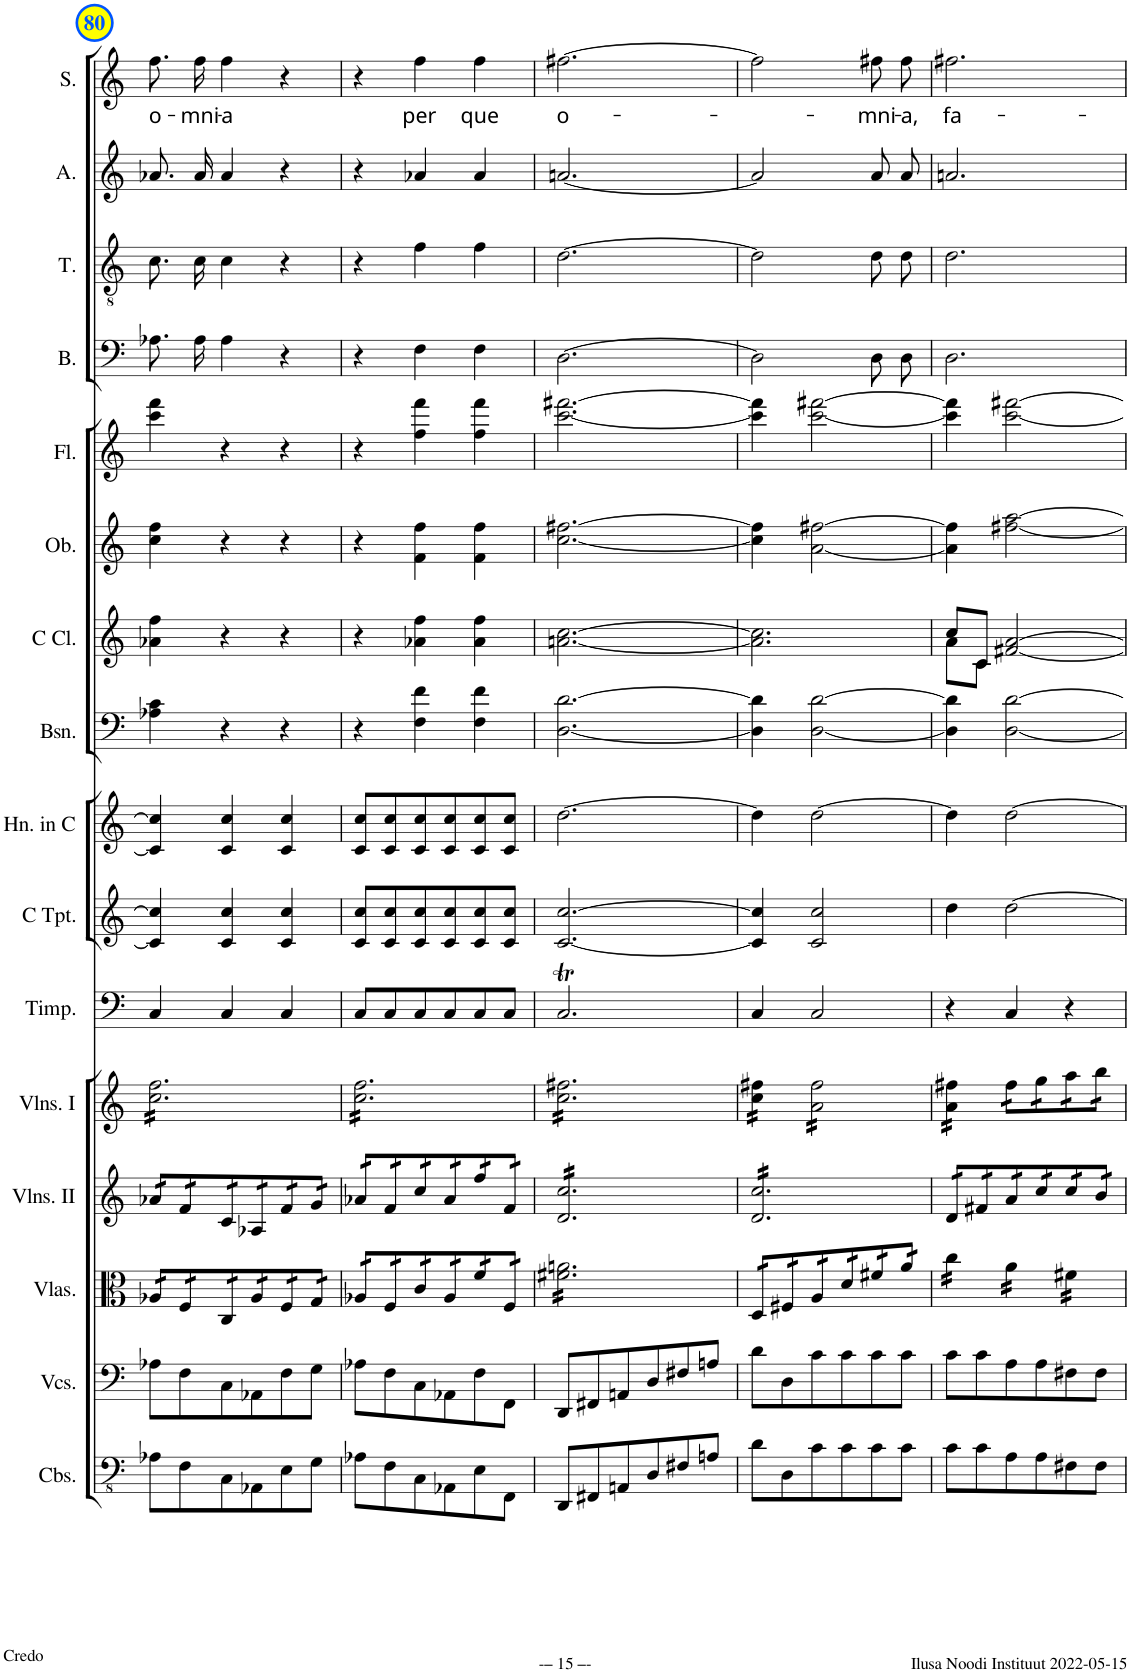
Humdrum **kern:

**kern	**kern	**kern	**kern	**kern	**kern	**kern	**kern	**kern	**kern	**kern	**kern	**kern	**kern	**kern	**kern	**text
*part16	*part15	*part14	*part13	*part12	*part11	*part10	*part9	*part8	*part7	*part6	*part5	*part4	*part3	*part2	*part1	*part1
*staff16	*staff15	*staff14	*staff13	*staff12	*staff11	*staff10	*staff9	*staff8	*staff7	*staff6	*staff5	*staff4	*staff3	*staff2	*staff1	*staff1
*I"Contrabasses	*I"Violoncellos	*I"Violas	*I"Violins II	*I"Violins I	*I"Timpani	*I"C Trumpet	*I"Horn in C	*I"Bassoon	*I"C Clarinet	*I"Oboe	*I"Flute	*I"Bass	*I"Tenor	*I"Alto	*I"Soprano	*
*I'Cbs.	*I'Vcs.	*I'Vlas.	*I'Vlns. II	*I'Vlns. I	*I'Timp.	*I'C Tpt.	*I'Hn. in C	*I'Bsn.	*I'C Cl.	*I'Ob.	*I'Fl.	*I'B.	*I'T.	*I'A.	*I'S.	*
!!LO:PB:g=z
*clefFv4	*clefF4	*clefC3	*clefG2	*clefG2	*clefF4	*clefG2	*clefG2	*clefF4	*clefG2	*clefG2	*clefG2	*clefF4	*clefGv2	*clefG2	*clefG2	*
*	*	*	*	*	*	*	*Trd4c7	*	*Trd1c2	*	*	*	*	*	*	*
*k[]	*k[]	*k[]	*k[]	*k[]	*k[]	*k[]	*k[]	*k[]	*k[]	*k[]	*k[]	*k[]	*k[]	*k[]	*k[]	*
*M3/4	*M3/4	*M3/4	*M3/4	*M3/4	*M3/4	*M3/4	*M3/4	*M3/4	*M3/4	*M3/4	*M3/4	*M3/4	*M3/4	*M3/4	*M3/4	*
=80	=80	=80	=80	=80	=80	=80	=80	=80	=80	=80	=80	=80	=80	=80	=80	=80
!	!	!	!	!	!	!	!	!	!	!	!	!	!	!	!	!LO:LY:b
*	*	*tremolo	*	*	*	*	*	*	*	*	*	*	*	*	*	*
*	*	*	*tremolo	*	*	*	*	*	*	*	*	*	*	*	*	*
*	*	*	*	*tremolo	*	*	*	*	*	*	*	*	*	*	*	*
8AA-X\L	8A-X\L	16A-X/LL	16a-X/LL	16cc\ 16ff\LL	4C/	4c/] 4cc/]	4c/] 4cc/]	4A-X\ 4c\	4a-X\ 4ff\	4cc\ 4ff\	4ccc\ 4fff\	8.A-X\L	8.c\L	8.a-X/L	8.ff\L	o-
.	.	16A-X/	16a-X/	16cc\ 16ff\	.	.	.	.	.	.	.	.	.	.	.	.
8FF\	8F\	16F/	16f/	16cc\ 16ff\	.	.	.	.	.	.	.	.	.	.	.	.
!	!	!	!	!	!	!	!	!	!	!	!	!	!	!	!	!LO:LY:b
.	.	16F/	16f/	16cc\ 16ff\	.	.	.	.	.	.	.	16A-\Jk	16c\Jk	16a-/Jk	16ff\Jk	-mni-
!	!	!	!	!	!	!	!	!	!	!	!	!	!	!	!	!LO:LY:b
8CC\	8C\	16C/	16c/	16cc\ 16ff\	4C/	4c/ 4cc/	4c/ 4cc/	4r	4r	4r	4r	4A-\	4c\	4a-/	4ff\	-a
.	.	16C/	16c/	16cc\ 16ff\	.	.	.	.	.	.	.	.	.	.	.	.
8AAA-X\	8AA-X\	16A-/	16A-X/	16cc\ 16ff\	.	.	.	.	.	.	.	.	.	.	.	.
.	.	16A-/	16A-X/	16cc\ 16ff\	.	.	.	.	.	.	.	.	.	.	.	.
8EE\	8F\	16F/	16f/	16cc\ 16ff\	4C/	4c/ 4cc/	4c/ 4cc/	4r	4r	4r	4r	4r	4r	4r	4r	.
.	.	16F/	16f/	16cc\ 16ff\	.	.	.	.	.	.	.	.	.	.	.	.
8GG\J	8G\J	16G/	16g/	16cc\ 16ff\	.	.	.	.	.	.	.	.	.	.	.	.
.	.	16G/JJ	16g/JJ	16cc\ 16ff\JJ	.	.	.	.	.	.	.	.	.	.	.	.
=81	=81	=81	=81	=81	=81	=81	=81	=81	=81	=81	=81	=81	=81	=81	=81	=81
8AA-X\L	8A-X\L	16A-X/LL	16a-X/LL	16cc\ 16ff\LL	8C/L	8c/ 8cc/L	8c/ 8cc/L	4r	4r	4r	4r	4r	4r	4r	4r	.
.	.	16A-X/	16a-X/	16cc\ 16ff\	.	.	.	.	.	.	.	.	.	.	.	.
8FF\	8F\	16F/	16f/	16cc\ 16ff\	8C/	8c/ 8cc/	8c/ 8cc/	.	.	.	.	.	.	.	.	.
.	.	16F/	16f/	16cc\ 16ff\	.	.	.	.	.	.	.	.	.	.	.	.
!	!	!	!	!	!	!	!	!	!	!	!	!	!	!	!	!LO:LY:b
8CC\	8C\	16c/	16cc/	16cc\ 16ff\	8C/	8c/ 8cc/	8c/ 8cc/	4F\ 4f\	4a-X\ 4ff\	4f\ 4ff\	4ff\ 4fff\	4F\	4f\	4a-X/	4ff\	per
.	.	16c/	16cc/	16cc\ 16ff\	.	.	.	.	.	.	.	.	.	.	.	.
8AAA-X\	8AA-X\	16A-/	16a-/	16cc\ 16ff\	8C/	8c/ 8cc/	8c/ 8cc/	.	.	.	.	.	.	.	.	.
.	.	16A-/	16a-/	16cc\ 16ff\	.	.	.	.	.	.	.	.	.	.	.	.
!	!	!	!	!	!	!	!	!	!	!	!	!	!	!	!	!LO:LY:b
8EE\	8F\	16f/	16ff/	16cc\ 16ff\	8C/	8c/ 8cc/	8c/ 8cc/	4F\ 4f\	4a-\ 4ff\	4f\ 4ff\	4ff\ 4fff\	4F\	4f\	4a-/	4ff\	que
.	.	16f/	16ff/	16cc\ 16ff\	.	.	.	.	.	.	.	.	.	.	.	.
8FFF\J	8FF\J	16F/	16f/	16cc\ 16ff\	8C/J	8c/ 8cc/J	8c/ 8cc/J	.	.	.	.	.	.	.	.	.
.	.	16F/JJ	16f/JJ	16cc\ 16ff\JJ	.	.	.	.	.	.	.	.	.	.	.	.
=82	=82	=82	=82	=82	=82	=82	=82	=82	=82	=82	=82	=82	=82	=82	=82	=82
!	!	!	!	!	!	!	!	!	!	!	!	!	!	!	!	!LO:LY:b
8DDD/L	8DD/L	16f#X\ 16an\LL	16d/ 16cc/LL	16cc\ 16ff#X\LL	2.CT/	[2.c/ [2.cc/	[2.dd\	[2.D\ [2.d\	[2.an\ [2.cc\	[2.cc\ [2.ff#X\	[2.ccc\ [2.fff#X\	[2.D\	[2.d\	[2.an/	[2.ff#X\	o-
.	.	16f#X\ 16an\	16d/ 16cc/	16cc\ 16ff#X\	.	.	.	.	.	.	.	.	.	.	.	.
8FFF#X/	8FF#X/	16f#X\ 16an\	16d/ 16cc/	16cc\ 16ff#X\	.	.	.	.	.	.	.	.	.	.	.	.
.	.	16f#X\ 16an\	16d/ 16cc/	16cc\ 16ff#X\	.	.	.	.	.	.	.	.	.	.	.	.
8AAAn/	8AAn/	16f#X\ 16an\	16d/ 16cc/	16cc\ 16ff#X\	.	.	.	.	.	.	.	.	.	.	.	.
.	.	16f#X\ 16an\	16d/ 16cc/	16cc\ 16ff#X\	.	.	.	.	.	.	.	.	.	.	.	.
8DD/	8D/	16f#X\ 16an\	16d/ 16cc/	16cc\ 16ff#X\	.	.	.	.	.	.	.	.	.	.	.	.
.	.	16f#X\ 16an\	16d/ 16cc/	16cc\ 16ff#X\	.	.	.	.	.	.	.	.	.	.	.	.
8FF#X/	8F#X/	16f#X\ 16an\	16d/ 16cc/	16cc\ 16ff#X\	.	.	.	.	.	.	.	.	.	.	.	.
.	.	16f#X\ 16an\	16d/ 16cc/	16cc\ 16ff#X\	.	.	.	.	.	.	.	.	.	.	.	.
8AAn/J	8An/J	16f#X\ 16an\	16d/ 16cc/	16cc\ 16ff#X\	.	.	.	.	.	.	.	.	.	.	.	.
.	.	16f#X\ 16an\JJ	16d/ 16cc/JJ	16cc\ 16ff#X\JJ	.	.	.	.	.	.	.	.	.	.	.	.
=83	=83	=83	=83	=83	=83	=83	=83	=83	=83	=83	=83	=83	=83	=83	=83	=83
8D\L	8d\L	16D/LL	16d/ 16cc/LL	16cc\ 16ff#X\LL	4C/	4c/] 4cc/]	4dd\]	4D\] 4d\]	2.a\] 2.cc\]	4cc\] 4ff#\]	4ccc\] 4fff#\]	2D\]	2d\]	2a/]	2ff#\]	.
.	.	16D/	16d/ 16cc/	16cc\ 16ff#X\	.	.	.	.	.	.	.	.	.	.	.	.
8DD\	8D\	16F#X/	16d/ 16cc/	16cc\ 16ff#X\	.	.	.	.	.	.	.	.	.	.	.	.
.	.	16F#X/	16d/ 16cc/	16cc\ 16ff#X\JJ	.	.	.	.	.	.	.	.	.	.	.	.
8C\	8c\	16A/	16d/ 16cc/	16a\ 16ff#\LL	2C/	2c/ 2cc/	[2dd\	[2D\ [2d\	.	[2a\ [2ff#X\	[2ccc\ [2fff#X\	.	.	.	.	.
.	.	16A/	16d/ 16cc/	16a\ 16ff#\	.	.	.	.	.	.	.	.	.	.	.	.
8C\	8c\	16d/	16d/ 16cc/	16a\ 16ff#\	.	.	.	.	.	.	.	.	.	.	.	.
.	.	16d/	16d/ 16cc/	16a\ 16ff#\	.	.	.	.	.	.	.	.	.	.	.	.
!	!	!	!	!	!	!	!	!	!	!	!	!	!	!	!	!LO:LY:b
8C\	8c\	16f#X/	16d/ 16cc/	16a\ 16ff#\	.	.	.	.	.	.	.	8D\L	8d\L	8a/L	8ff#X\L	-mni-
.	.	16f#X/	16d/ 16cc/	16a\ 16ff#\	.	.	.	.	.	.	.	.	.	.	.	.
!	!	!	!	!	!	!	!	!	!	!	!	!	!	!	!	!LO:LY:b
8C\J	8c\J	16a/	16d/ 16cc/	16a\ 16ff#\	.	.	.	.	.	.	.	8D\J	8d\J	8a/J	8ff#\J	-a,
.	.	16a/JJ	16d/ 16cc/JJ	16a\ 16ff#\JJ	.	.	.	.	.	.	.	.	.	.	.	.
=84	=84	=84	=84	=84	=84	=84	=84	=84	=84	=84	=84	=84	=84	=84	=84	=84
*	*	*	*	*	*	*	*	*	*^	*	*	*	*	*	*	*
!	!	!	!	!	!	!	!	!	!	!	!	!	!	!	!	!	!LO:LY:b
8C\L	8c\L	16cc\LL	16d/LL	16a\ 16ff#X\LL	4r	4dd\	4dd\]	4D\] 4d\]	8cc/L	8a\L	4a\] 4ff#\]	4ccc\] 4fff#\]	2.D\	2.d\	2.an/	2.ff#X\	fa-
.	.	16cc\	16d/	16a\ 16ff#X\	.	.	.	.	.	.	.	.	.	.	.	.	.
8C\	8c\	16cc\	16f#X/	16a\ 16ff#X\	.	.	.	.	8c/J	8c\J	.	.	.	.	.	.	.
.	.	16cc\JJ	16f#X/	16a\ 16ff#X\JJ	.	.	.	.	.	.	.	.	.	.	.	.	.
8AA\	8A\	16a\LL	16a/	16ff#\LL	4C/	[2dd\	[2dd\	[2D\ [2d\	[2f#X/ [2a/	2ryy	[2ff#X\ [2aa\	[2ccc\ [2fff#X\	.	.	.	.	.
.	.	16a\	16a/	16ff#\	.	.	.	.	.	.	.	.	.	.	.	.	.
8AA\	8A\	16a\	16cc/	16gg\	.	.	.	.	.	.	.	.	.	.	.	.	.
.	.	16a\JJ	16cc/	16gg\	.	.	.	.	.	.	.	.	.	.	.	.	.
8FF#X\	8F#X\	16f#X\LL	16cc/	16aa\	4r	.	.	.	.	.	.	.	.	.	.	.	.
.	.	16f#X\	16cc/	16aa\	.	.	.	.	.	.	.	.	.	.	.	.	.
8FF#\J	8F#\J	16f#X\	16b/	16bb\	.	.	.	.	.	.	.	.	.	.	.	.	.
.	.	16f#X\JJ	16b/JJ	16bb\JJ	.	.	.	.	.	.	.	.	.	.	.	.	.
*	*	*	*	*Xtremolo	*	*	*	*	*	*	*	*	*	*	*	*	*
*	*	*	*Xtremolo	*	*	*	*	*	*	*	*	*	*	*	*	*	*
*	*	*Xtremolo	*	*	*	*	*	*	*	*	*	*	*	*	*	*	*
*	*	*	*	*	*	*	*	*	*v	*v	*	*	*	*	*	*	*
=	=	=	=	=	=	=	=	=	=	=	=	=	=	=	=	=
*-	*-	*-	*-	*-	*-	*-	*-	*-	*-	*-	*-	*-	*-	*-	*-	*-
